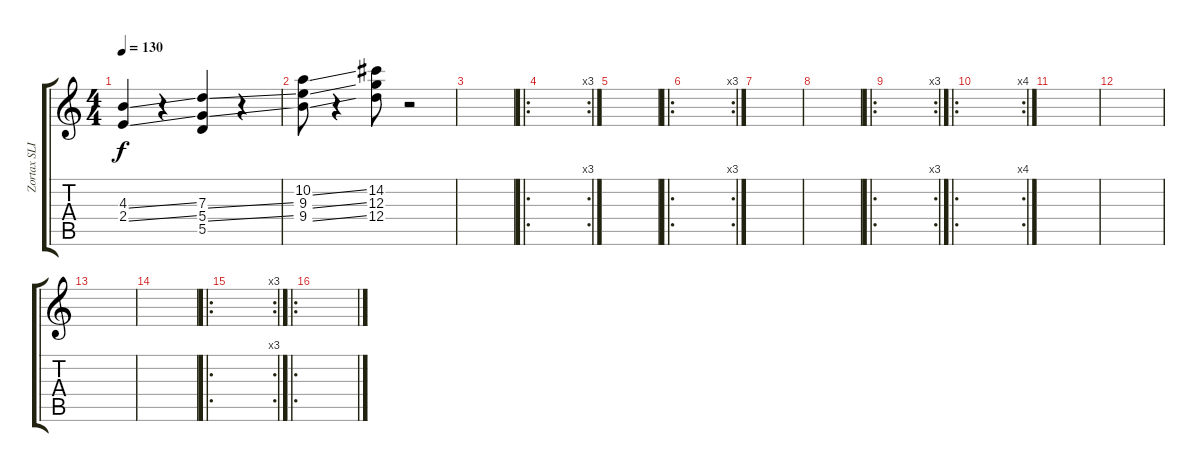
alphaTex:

\track ("Zortax SLIDE 1" "Zortax SLI") {instrument distortionguitar}
\staff {score tabs}
\tuning (E4 B3 G3 D3 A2 E2) {hide}
\ts (4 4)
\tempo 130
\clef g2
\ks c
(4.3{ss} 2.4{ss}).4{dy f instrument distortionguitar} r.4 (7.3{ss} 5.4{ss} 5.5).4 r.4 |
(10.2{ss} 9.3{ss} 9.4{ss}).8 r.4 (14.2 12.3 12.4).8 r.2 |
|
\ro
\rc 3
|
|
\ro
\rc 3
|
|
|
\ro
\rc 3
|
\ro
\rc 4
|
|
|
|
|
\ro
\rc 3
|
\ro
